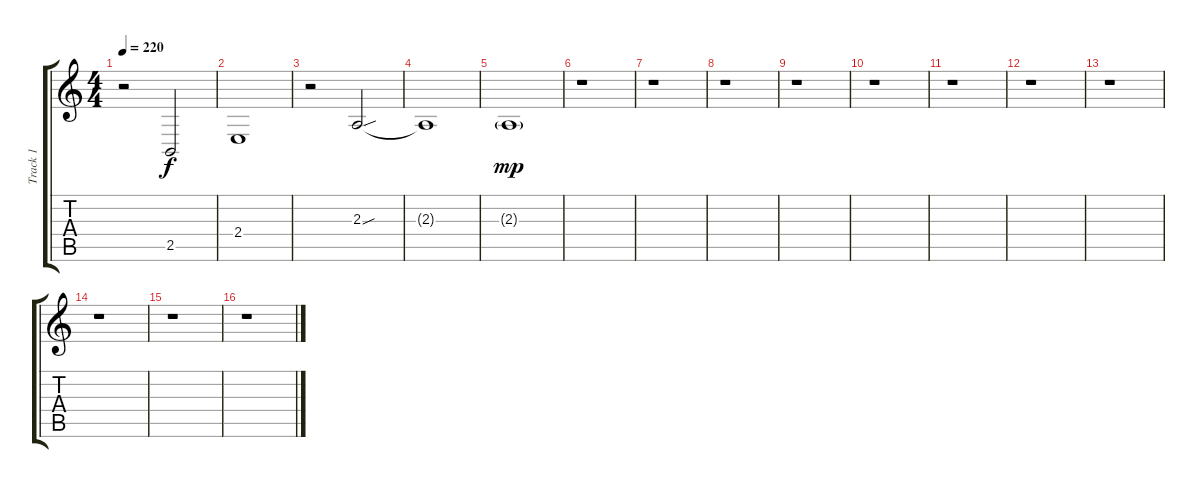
\track ("Track 1" "Track 1") {instrument electricgrandpiano}
\staff {score tabs}
\tuning (E4 B3 G3 D3 A2 E2) {hide}
\ts (4 4)
\tempo 220
\clef g2
\ks c
r.2{dy f} 2.5.2 |
2.4.1 |
r.2 2.3{sou}.2 |
2.3{t}.1 |
2.3{g}.1{dy mp} |
r.1 |
r.1 |
r.1 |
r.1 |
r.1 |
r.1 |
r.1 |
r.1 |
r.1 |
r.1 |
r.1
